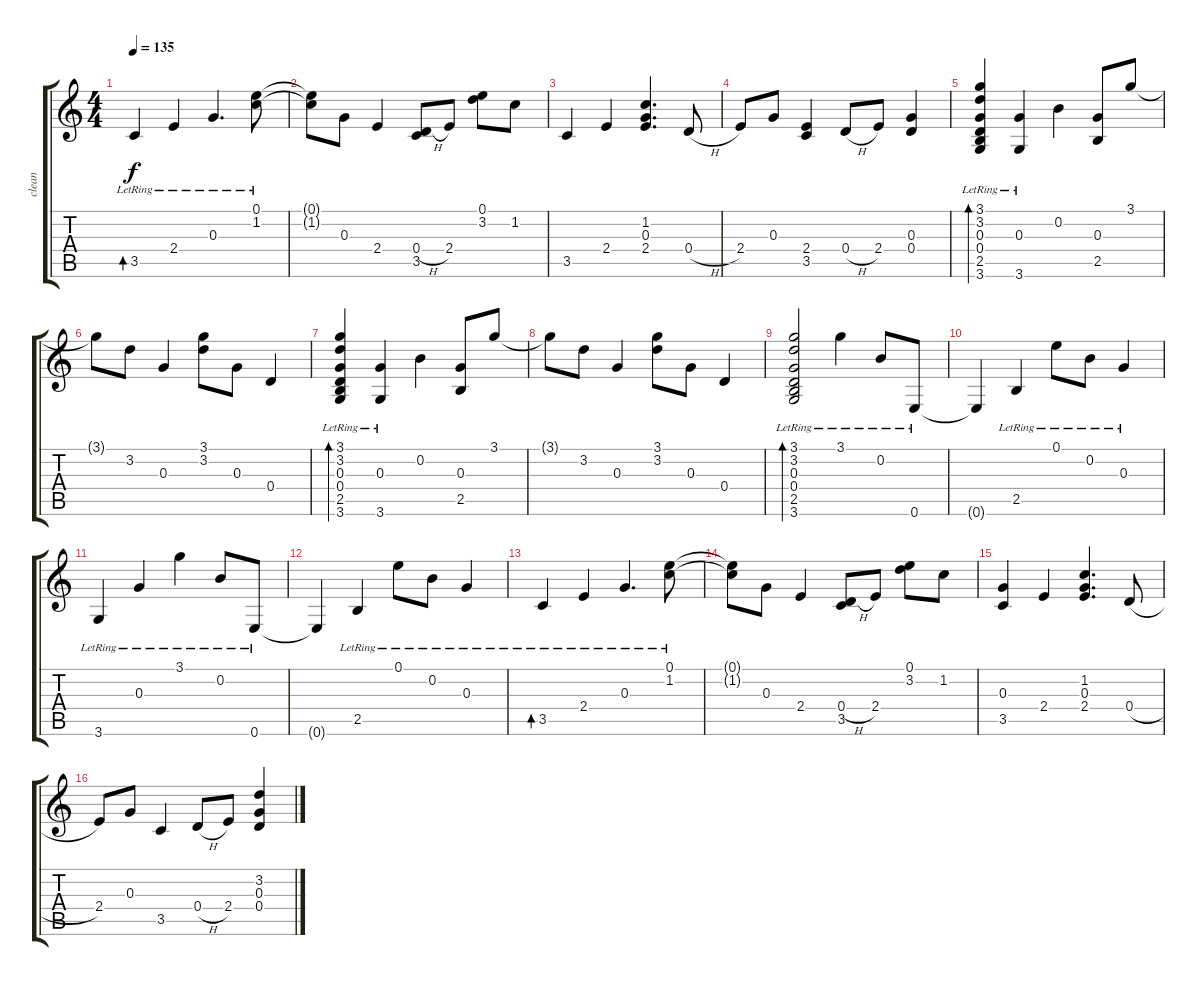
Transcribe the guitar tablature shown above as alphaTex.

\track ("clean" "clean") {instrument acousticguitarsteel}
\staff {score tabs}
\tuning (E4 B3 G3 D3 A2 E2) {hide}
\ts (4 4)
\tempo 135
\clef g2
\ks c
3.5{lr}.4{bd 240 dy f} 2.4{lr}.4 0.3{lr}.4{d} (0.1{lr} 1.2{lr}).8 |
(0.1{t} 1.2{t}).8 0.3.8 2.4.4 (0.4{h} 3.5).8 2.4.8 (0.1 3.2).8 1.2.8 |
3.5.4 2.4.4 (1.2 0.3 2.4).4{d} 0.4{h}.8 |
2.4.8 0.3.8 (2.4 3.5).4 0.4{h}.8 2.4.8 (0.3 0.4).4 |
(3.1 3.2 0.3 0.4 2.5 3.6{lr}).4{bd 30} (0.3{lr} 3.6).4 0.2.4 (0.3 2.5).8 3.1.8 |
3.1{t}.8 3.2.8 0.3.4 (3.1 3.2).8 0.3.8 0.4.4 |
(3.1 3.2 0.3 0.4 2.5 3.6{lr}).4{bd 60} (0.3{lr} 3.6).4 0.2.4 (0.3 2.5).8 3.1.8 |
3.1{t}.8 3.2.8 0.3.4 (3.1 3.2).8 0.3.8 0.4.4 |
(3.1 3.2 0.3 0.4 2.5 3.6{lr}).2{bd 60} 3.1{lr}.4 0.2{lr}.8 0.6{lr}.8 |
0.6{t}.4 2.5{lr}.4 0.1{lr}.8 0.2{lr}.8 0.3{lr}.4 |
3.6{lr}.4 0.3{lr}.4 3.1{lr}.4 0.2{lr}.8 0.6{lr}.8 |
0.6{t}.4 2.5{lr}.4 0.1{lr}.8 0.2{lr}.8 0.3{lr}.4 |
3.5{lr}.4{bd 240} 2.4{lr}.4 0.3{lr}.4{d} (0.1{lr} 1.2{lr}).8 |
(0.1{t} 1.2{t}).8 0.3.8 2.4.4 (0.4{h} 3.5).8 2.4.8 (0.1 3.2).8 1.2.8 |
(0.3 3.5).4 2.4.4 (1.2 0.3 2.4).4{d} 0.4{h}.8 |
2.4.8 0.3.8 3.5.4 0.4{h}.8 2.4.8 (3.2 0.3 0.4).4
